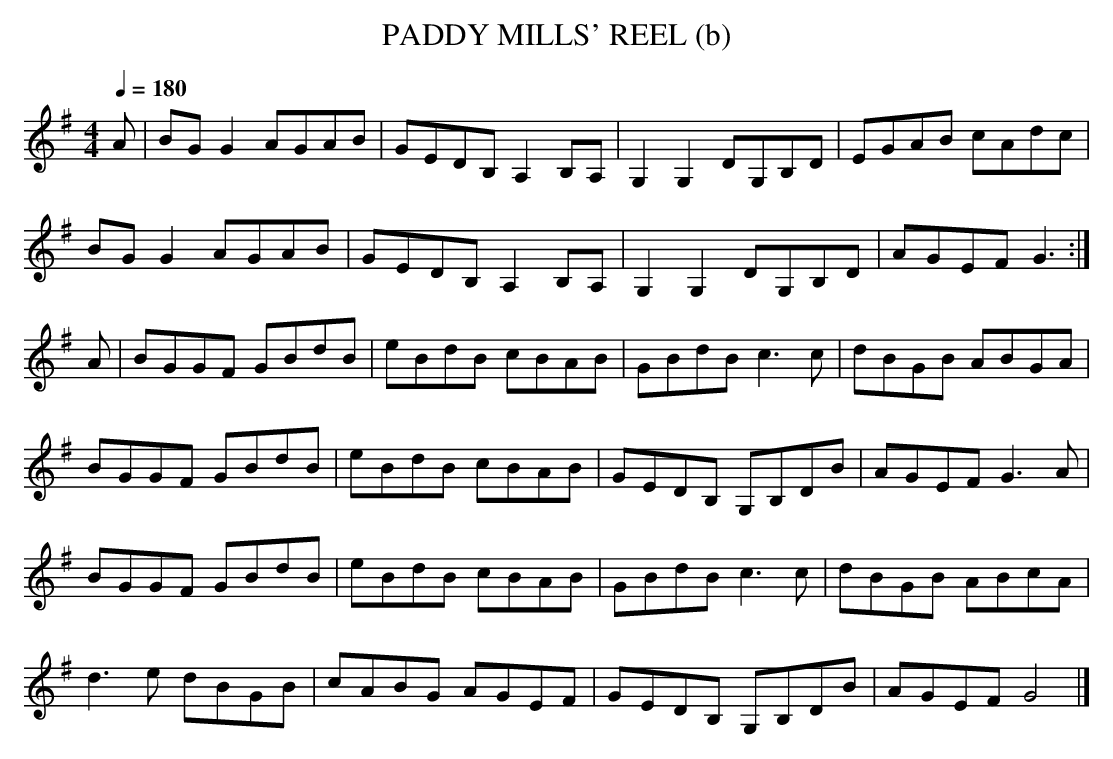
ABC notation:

X:1
T:PADDY MILLS' REEL (b)
M:4/4
L:1/8
Q:1/4=180
K:G
A|BGG2 AGAB|GEDB, A,2 B,A,|G,2 G,2 DG,B,D|EGAB cAdc|
BGG2 AGAB|GEDB, A,2 B,A,|G,2 G,2 DG,B,D|AGEF G3:|
A|BGGF GBdB|eBdB cBAB|GBdB c3 c|dBGB ABGA|
BGGF GBdB|eBdB cBAB|GEDB, G,B,DB|AGEF G3 A|
BGGF GBdB|eBdB cBAB|GBdB c3 c|dBGB ABcA|
d3 e dBGB|cABG AGEF|GEDB, G,B,DB|AGEF G4|]
